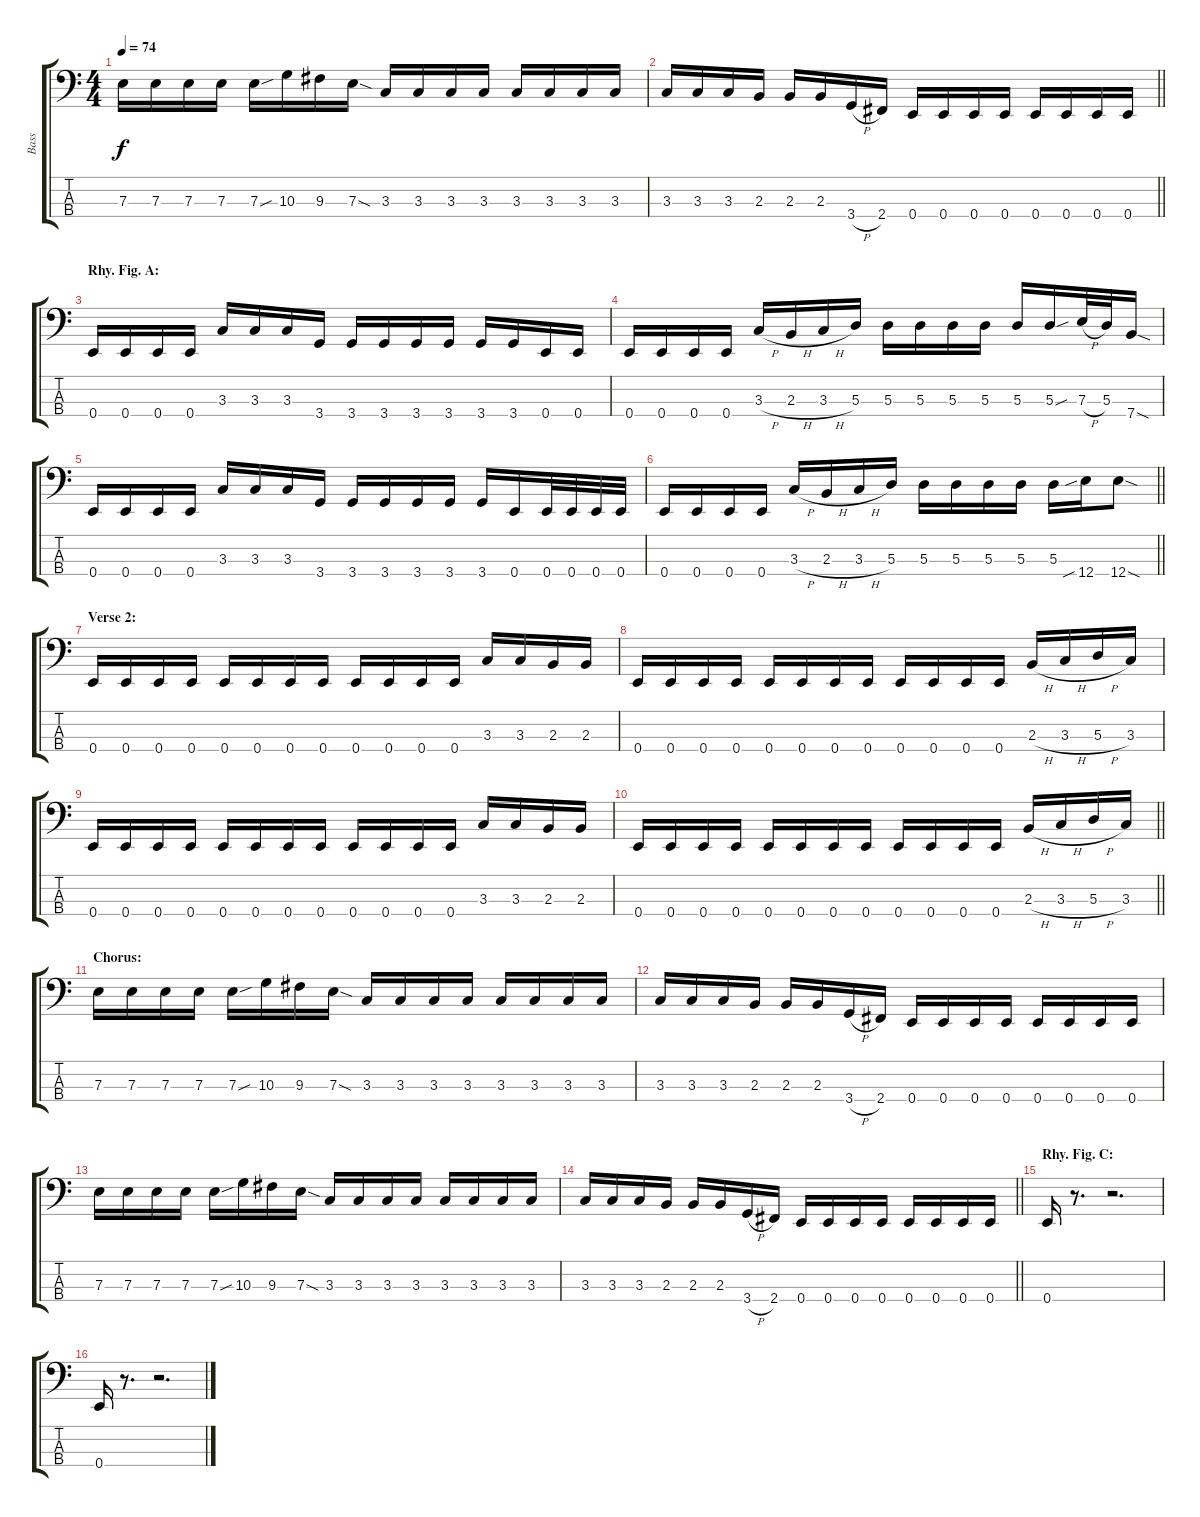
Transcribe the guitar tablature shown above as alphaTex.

\track ("Bass" "Bass") {instrument electricbasspick}
\staff {score tabs}
\tuning (G2 D2 A1 E1) {hide}
\ts (4 4)
\tempo 74
\clef f4
\ks c
7.3.16{dy f} 7.3.16 7.3.16 7.3.16 7.3{sou}.16 10.3.16 9.3.16 7.3{sod}.16 3.3.16 3.3.16 3.3.16 3.3.16 3.3.16 3.3.16 3.3.16 3.3.16 |
\barLineRight lightlight
3.3.16 3.3.16 3.3.16 2.3.16 2.3.16 2.3.16 3.4{h}.16 2.4.16 0.4.16 0.4.16 0.4.16 0.4.16 0.4.16 0.4.16 0.4.16 0.4.16 |
\section ("" "Rhy. Fig. A:")
0.4.16 0.4.16 0.4.16 0.4.16 3.3.16 3.3.16 3.3.16 3.4.16 3.4.16 3.4.16 3.4.16 3.4.16 3.4.16 3.4.16 0.4.16 0.4.16 |
0.4.16 0.4.16 0.4.16 0.4.16 3.3{h}.16 2.3{h}.16 3.3{h}.16 5.3.16 5.3.16 5.3.16 5.3.16 5.3.16 5.3.16 5.3{sou}.16 7.3{h}.32 5.3.32 7.4{sod}.16 |
0.4.16 0.4.16 0.4.16 0.4.16 3.3.16 3.3.16 3.3.16 3.4.16 3.4.16 3.4.16 3.4.16 3.4.16 3.4.16 0.4.16 0.4.32 0.4.32 0.4.32 0.4.32 |
\barLineRight lightlight
0.4.16 0.4.16 0.4.16 0.4.16 3.3{h}.16 2.3{h}.16 3.3{h}.16 5.3.16 5.3.16 5.3.16 5.3.16 5.3.16 5.3.16 12.4{sib}.16 12.4{sod}.8 |
\section ("" "Verse 2:")
0.4.16 0.4.16 0.4.16 0.4.16 0.4.16 0.4.16 0.4.16 0.4.16 0.4.16 0.4.16 0.4.16 0.4.16 3.3.16 3.3.16 2.3.16 2.3.16 |
0.4.16 0.4.16 0.4.16 0.4.16 0.4.16 0.4.16 0.4.16 0.4.16 0.4.16 0.4.16 0.4.16 0.4.16 2.3{h}.16 3.3{h}.16 5.3{h}.16 3.3.16 |
0.4.16 0.4.16 0.4.16 0.4.16 0.4.16 0.4.16 0.4.16 0.4.16 0.4.16 0.4.16 0.4.16 0.4.16 3.3.16 3.3.16 2.3.16 2.3.16 |
\barLineRight lightlight
0.4.16 0.4.16 0.4.16 0.4.16 0.4.16 0.4.16 0.4.16 0.4.16 0.4.16 0.4.16 0.4.16 0.4.16 2.3{h}.16 3.3{h}.16 5.3{h}.16 3.3.16 |
\section ("" "Chorus:")
7.3.16 7.3.16 7.3.16 7.3.16 7.3{sou}.16 10.3.16 9.3.16 7.3{sod}.16 3.3.16 3.3.16 3.3.16 3.3.16 3.3.16 3.3.16 3.3.16 3.3.16 |
3.3.16 3.3.16 3.3.16 2.3.16 2.3.16 2.3.16 3.4{h}.16 2.4.16 0.4.16 0.4.16 0.4.16 0.4.16 0.4.16 0.4.16 0.4.16 0.4.16 |
7.3.16 7.3.16 7.3.16 7.3.16 7.3{sou}.16 10.3.16 9.3.16 7.3{sod}.16 3.3.16 3.3.16 3.3.16 3.3.16 3.3.16 3.3.16 3.3.16 3.3.16 |
\barLineRight lightlight
3.3.16 3.3.16 3.3.16 2.3.16 2.3.16 2.3.16 3.4{h}.16 2.4.16 0.4.16 0.4.16 0.4.16 0.4.16 0.4.16 0.4.16 0.4.16 0.4.16 |
\section ("" "Rhy. Fig. C:")
0.4.16 r.8{d} r.2{d} |
0.4.16 r.8{d} r.2{d}
